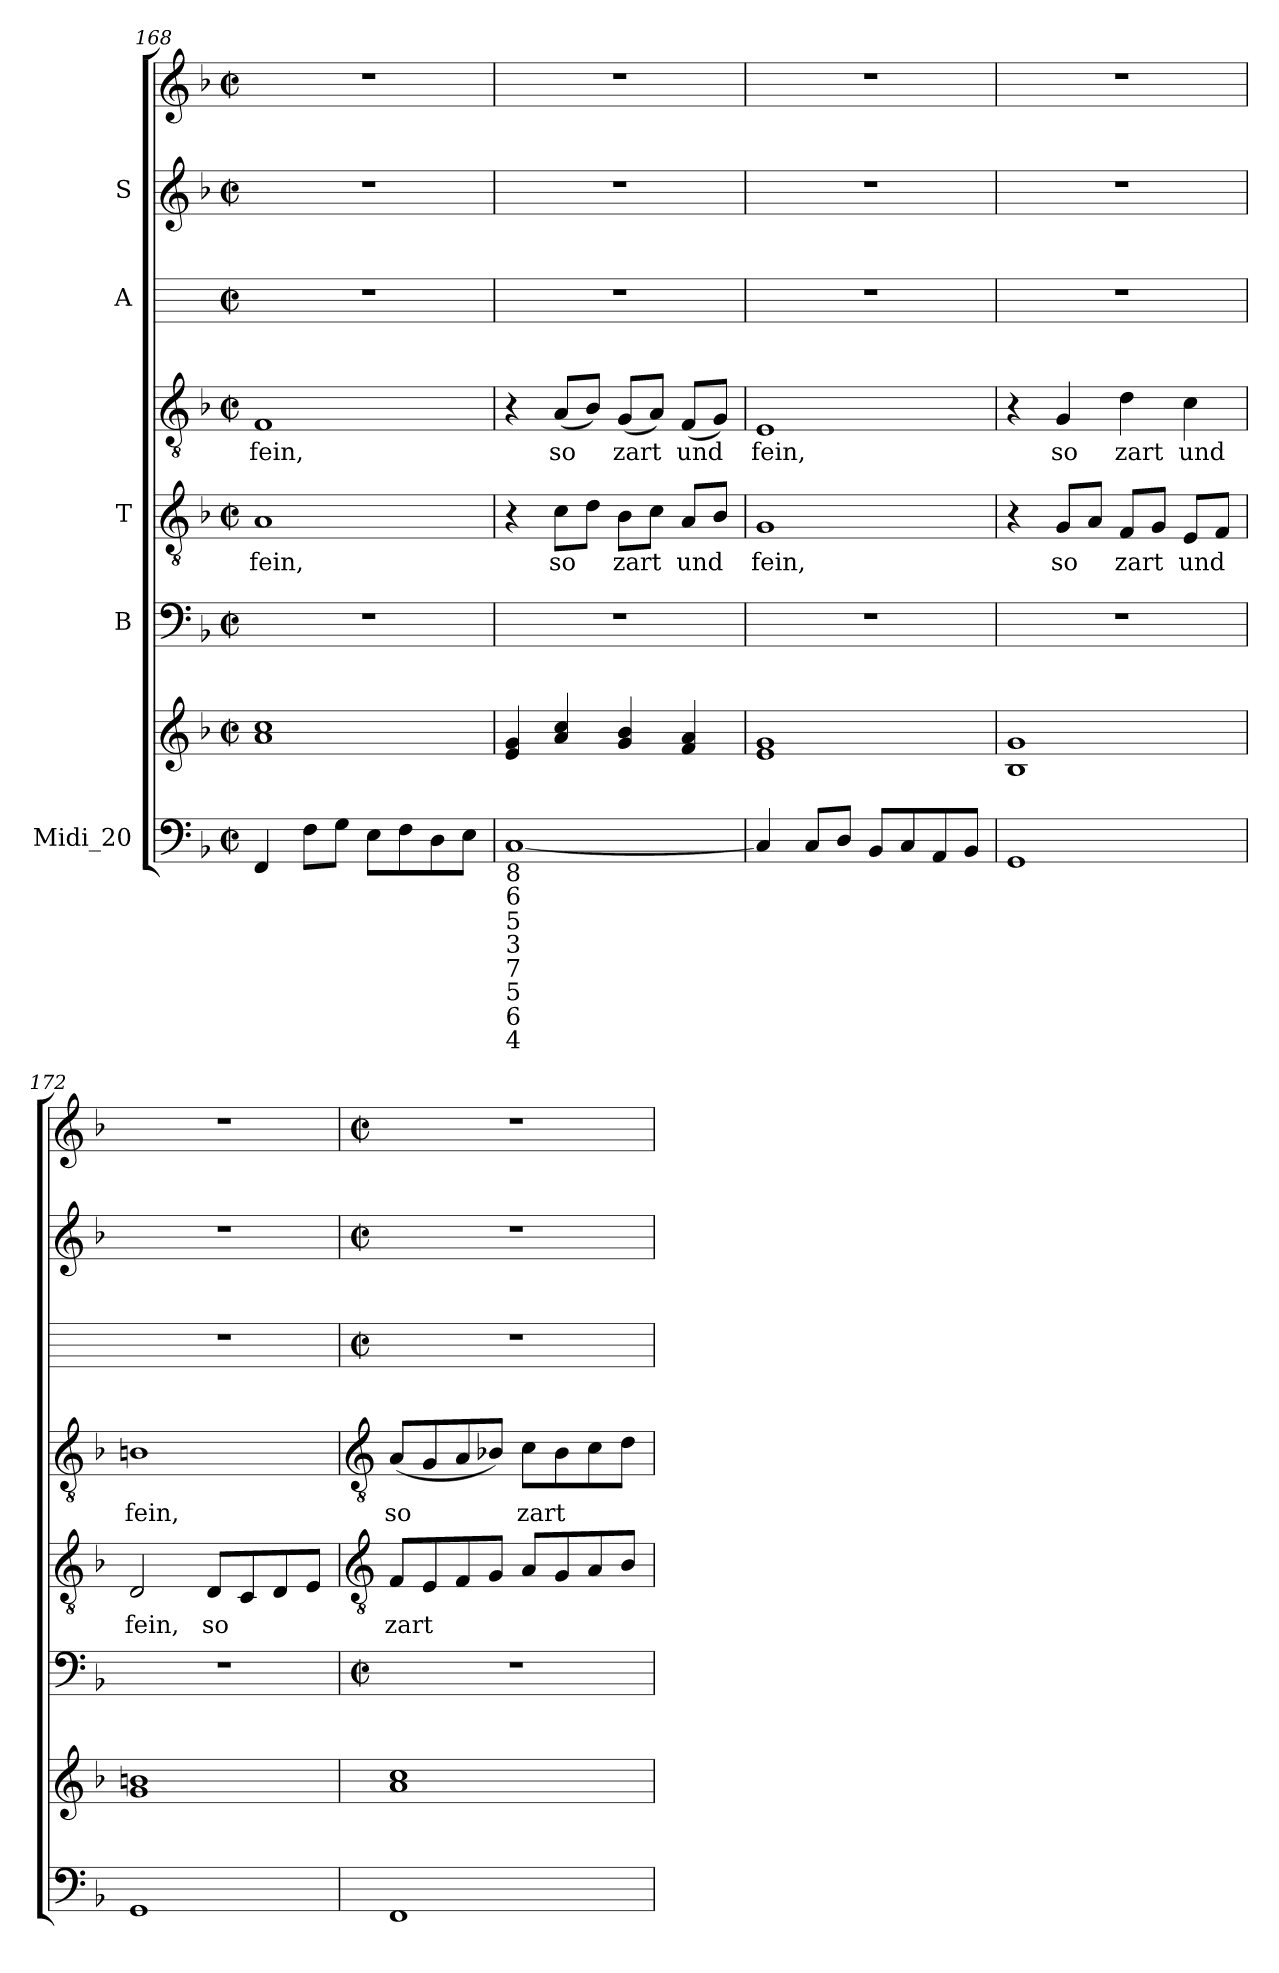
**kern	**kern	**kern	**kern	**text	**kern	**text	**kern	**kern	**kern
*part5	*part5	*part4	*part3	*part3	*part3	*part3	*part2	*part1	*part1
*staff8	*staff7	*staff6	*staff5	*staff5	*staff4	*staff4	*staff3	*staff2	*staff1
*I"Midi_20	*	*I"B	*I"T	*	*	*	*I"A	*I"S	*
!!LO:LB:g=z
*clefF4	*clefG2	*clefF4	*clefGv2	*	*clefGv2	*	*	*clefG2	*clefG2
*k[b-]	*k[b-]	*k[b-]	*k[b-]	*	*k[b-]	*	*	*k[b-]	*k[b-]
*F:	*F:	*F:	*F:	*	*F:	*	*	*F:	*F:
*M2/2	*M2/2	*M2/2	*M2/2	*	*M2/2	*	*M2/2	*M2/2	*M2/2
*met(c|)	*met(c|)	*met(c|)	*met(c|)	*	*met(c|)	*	*met(c|)	*met(c|)	*met(c|)
=168	=168	=168	=168	=168	=168	=168	=168	=168	=168
*	*^	*	*	*	*	*	*	*	*
!	!	!	!	!	!LO:LY:b	!	!LO:LY:b	!	!	!
4FF	1a 1cc	1ryy	1r	1A	fein,	1F	fein,	1r	1r	1r
8FL	.	.	.	.	.	.	.	.	.	.
8GJ	.	.	.	.	.	.	.	.	.	.
8EL	.	.	.	.	.	.	.	.	.	.
8F	.	.	.	.	.	.	.	.	.	.
8D	.	.	.	.	.	.	.	.	.	.
8EJ	.	.	.	.	.	.	.	.	.	.
=169	=169	=169	=169	=169	=169	=169	=169	=169	=169	=169
!LO:TX:b:t=8\n6	!	!	!	!	!	!	!	!	!	!
!LO:TX:b:t=5\n3	!	!	!	!	!	!	!	!	!	!
!LO:TX:b:t=7\n5	!	!	!	!	!	!	!	!	!	!
!LO:TX:b:t=6\n4	!	!	!	!	!	!	!	!	!	!
[1C	4e 4g	1ryy	1r	4r	.	4r	.	1r	1r	1r
!	!	!	!	!	!LO:LY:b	!	!LO:LY:b	!	!	!
.	4a 4cc	.	.	8cL	so	(<8AL	so	.	.	.
.	.	.	.	8dJ	.	8B-J)	.	.	.	.
!	!	!	!	!	!LO:LY:b	!	!LO:LY:b	!	!	!
.	4g 4b-	.	.	8B-L	zart	(<8GL	zart	.	.	.
.	.	.	.	8cJ	.	8AJ)	.	.	.	.
!	!	!	!	!	!LO:LY:b	!	!LO:LY:b	!	!	!
.	4f 4a	.	.	8AL	und	(<8FL	und	.	.	.
.	.	.	.	8B-J	.	8GJ)	.	.	.	.
=170	=170	=170	=170	=170	=170	=170	=170	=170	=170	=170
!	!	!	!	!	!LO:LY:b	!	!LO:LY:b	!	!	!
4C]	1e 1g	1ryy	1r	1G	fein,	1E	fein,	1r	1r	1r
8CL	.	.	.	.	.	.	.	.	.	.
8DJ	.	.	.	.	.	.	.	.	.	.
8BB-L	.	.	.	.	.	.	.	.	.	.
8C	.	.	.	.	.	.	.	.	.	.
8AA	.	.	.	.	.	.	.	.	.	.
8BB-J	.	.	.	.	.	.	.	.	.	.
=171	=171	=171	=171	=171	=171	=171	=171	=171	=171	=171
1GG	1B- 1g	1ryy	1r	4r	.	4r	.	1r	1r	1r
!	!	!	!	!	!LO:LY:b	!	!LO:LY:b	!	!	!
.	.	.	.	8GL	so	4G	so	.	.	.
.	.	.	.	8AJ	.	.	.	.	.	.
!	!	!	!	!	!LO:LY:b	!	!LO:LY:b	!	!	!
.	.	.	.	8FL	zart	4d	zart	.	.	.
.	.	.	.	8GJ	.	.	.	.	.	.
!	!	!	!	!	!LO:LY:b	!	!LO:LY:b	!	!	!
.	.	.	.	8EL	und	4c	und	.	.	.
.	.	.	.	8FJ	.	.	.	.	.	.
=172	=172	=172	=172	=172	=172	=172	=172	=172	=172	=172
!	!	!	!	!	!LO:LY:b	!	!LO:LY:b	!	!	!
1GG	1g 1bn	1ryy	1r	2D	fein,	1Bn	fein,	1r	1r	1r
!	!	!	!	!	!LO:LY:b	!	!	!	!	!
.	.	.	.	8DL	so	.	.	.	.	.
.	.	.	.	8C	.	.	.	.	.	.
.	.	.	.	8D	.	.	.	.	.	.
.	.	.	.	8EJ	.	.	.	.	.	.
!!LO:LB:g=z
=173	=173	=173	=173	=173	=173	=173	=173	=173	=173	=173
*	*	*	*	*clefGv2	*	*clefGv2	*	*	*	*
*	*	*	*M2/2	*	*	*	*	*M2/2	*M2/2	*M2/2
*	*	*	*met(c|)	*	*	*	*	*met(c|)	*met(c|)	*met(c|)
!	!	!	!	!	!LO:LY:b	!	!LO:LY:b	!	!	!
1FF	1cc	1a\	1r	8FL	zart	(<8AL	so	1r	1r	1r
.	.	.	.	8E	.	8G	.	.	.	.
.	.	.	.	8F	.	8A	.	.	.	.
.	.	.	.	8GJ	.	8B-XJ)	.	.	.	.
!	!	!	!	!	!	!	!LO:LY:b	!	!	!
.	.	.	.	8AL	.	8cL	zart	.	.	.
.	.	.	.	8G	.	8B-	.	.	.	.
.	.	.	.	8A	.	8c	.	.	.	.
.	.	.	.	8B-J	.	8dJ	.	.	.	.
*	*v	*v	*	*	*	*	*	*	*	*
=	=	=	=	=	=	=	=	=	=
*-	*-	*-	*-	*-	*-	*-	*-	*-	*-
